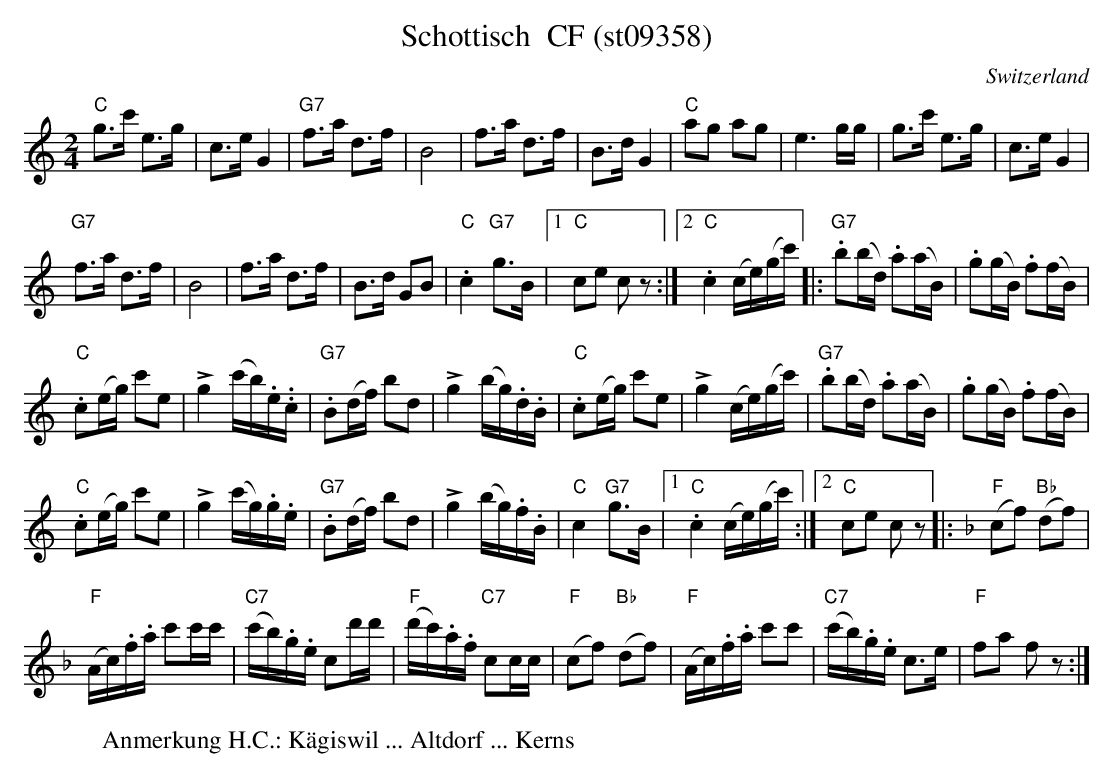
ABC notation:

X:1
T: Schottisch  CF (st09358)
M:2/4
L:1/8
O:Switzerland
K:C major
"C"g>c' e>g | c>eG2 | "G7"f>a d>f | B4 | f>a d>f | B>dG2 | "C"ag ag | e3g/g/ | g>c' e>g | c>eG2 |
"G7"f>a d>f | B4 | f>a d>f | B>d GB | "C".c2 "G7"g>B |1 "C"ce cz :|2 "C".c2 (c/e/)(g/c'/) |: [L:1/16] "G7".b2(bd) .a2(aB) | .g2(gB) .f2(fB) |
"C".c2(eg)  c'2e2 | !>!g4 (c'b).e..c | "G7".B2(df) b2d2 | !>!g4 (bg).d.B | "C".c2(eg) c'2e2 | !>!g4 (ce)(gc') | "G7".b2(bd) .a2(aB) | .g2(gB) .f2(fB) |
"C".c2(eg) c'2e2 | !>!g4 (c'g).g.e | "G7".B2(df) b2d2 | !>!g4 (bg).f.B | "C"c4 "G7"g3B |1 "C".c4 (ce)(gc') :|2 "C"c2e2 c2z2 |: [K:F]  "F"(c2f2) "Bb"(d2f2) |
"F"(Ac).f.a c'2c'c' | "C7"(c'b).g.e c2d'd' | "F"(d'c').a.f "C7"c2cc | "F"(c2f2) "Bb"(d2f2) | "F"(Ac).f.a c'2c'2 | "C7"(c'b).g.e c3e | "F"f2a2 f2z2 :|
W: Anmerkung H.C.: K\"agiswil ... Altdorf ... Kerns
